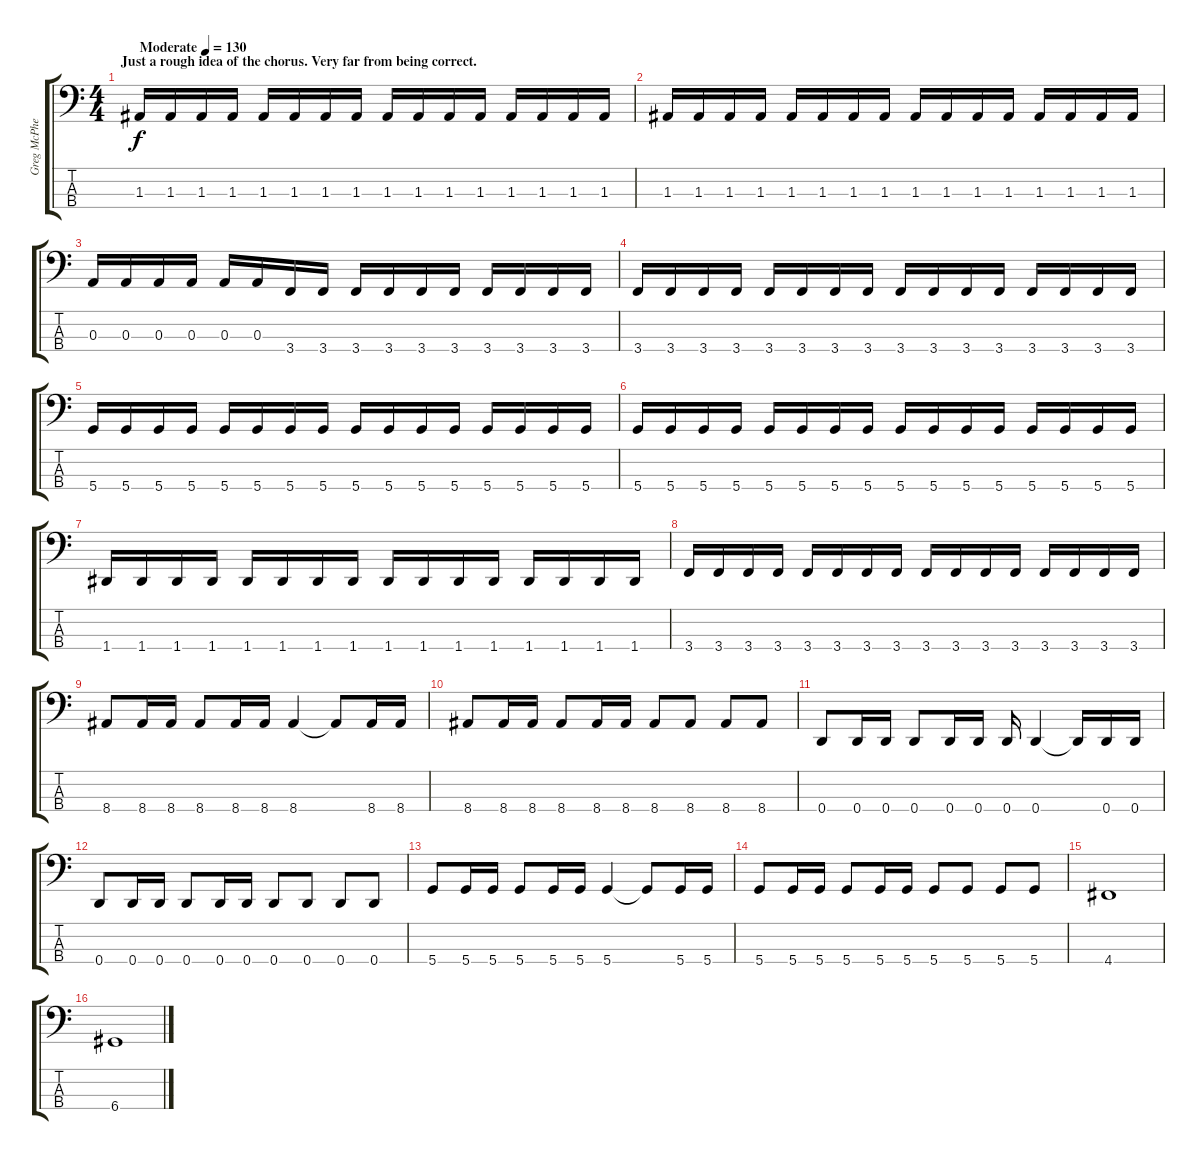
\track ("Greg McPherson (bass)" "Greg McPhe") {instrument electricbasspick}
\staff {score tabs}
\tuning (G2 D2 A1 D1) {hide}
\ts (4 4)
\section ("" "Just a rough idea of the chorus. Very far from being correct.")
\tempo (130 "Moderate")
\clef f4
\ks c
1.3.16{dy f instrument electricbasspick} 1.3.16 1.3.16 1.3.16 1.3.16 1.3.16 1.3.16 1.3.16 1.3.16 1.3.16 1.3.16 1.3.16 1.3.16 1.3.16 1.3.16 1.3.16 |
1.3.16 1.3.16 1.3.16 1.3.16 1.3.16 1.3.16 1.3.16 1.3.16 1.3.16 1.3.16 1.3.16 1.3.16 1.3.16 1.3.16 1.3.16 1.3.16 |
0.3.16 0.3.16 0.3.16 0.3.16 0.3.16 0.3.16 3.4.16 3.4.16 3.4.16 3.4.16 3.4.16 3.4.16 3.4.16 3.4.16 3.4.16 3.4.16 |
3.4.16 3.4.16 3.4.16 3.4.16 3.4.16 3.4.16 3.4.16 3.4.16 3.4.16 3.4.16 3.4.16 3.4.16 3.4.16 3.4.16 3.4.16 3.4.16 |
5.4.16 5.4.16 5.4.16 5.4.16 5.4.16 5.4.16 5.4.16 5.4.16 5.4.16 5.4.16 5.4.16 5.4.16 5.4.16 5.4.16 5.4.16 5.4.16 |
5.4.16 5.4.16 5.4.16 5.4.16 5.4.16 5.4.16 5.4.16 5.4.16 5.4.16 5.4.16 5.4.16 5.4.16 5.4.16 5.4.16 5.4.16 5.4.16 |
1.4.16 1.4.16 1.4.16 1.4.16 1.4.16 1.4.16 1.4.16 1.4.16 1.4.16 1.4.16 1.4.16 1.4.16 1.4.16 1.4.16 1.4.16 1.4.16 |
3.4.16 3.4.16 3.4.16 3.4.16 3.4.16 3.4.16 3.4.16 3.4.16 3.4.16 3.4.16 3.4.16 3.4.16 3.4.16 3.4.16 3.4.16 3.4.16 |
8.4.8 8.4.16 8.4.16 8.4.8 8.4.16 8.4.16 8.4.4 8.4{t}.8 8.4.16 8.4.16 |
8.4.8 8.4.16 8.4.16 8.4.8 8.4.16 8.4.16 8.4.8 8.4.8 8.4.8 8.4.8 |
0.4.8 0.4.16 0.4.16 0.4.8 0.4.16 0.4.16 0.4.16 0.4.4 0.4{t}.16 0.4.16 0.4.16 |
0.4.8 0.4.16 0.4.16 0.4.8 0.4.16 0.4.16 0.4.8 0.4.8 0.4.8 0.4.8 |
5.4.8 5.4.16 5.4.16 5.4.8 5.4.16 5.4.16 5.4.4 5.4{t}.8 5.4.16 5.4.16 |
5.4.8 5.4.16 5.4.16 5.4.8 5.4.16 5.4.16 5.4.8 5.4.8 5.4.8 5.4.8 |
4.4.1 |
6.4.1
